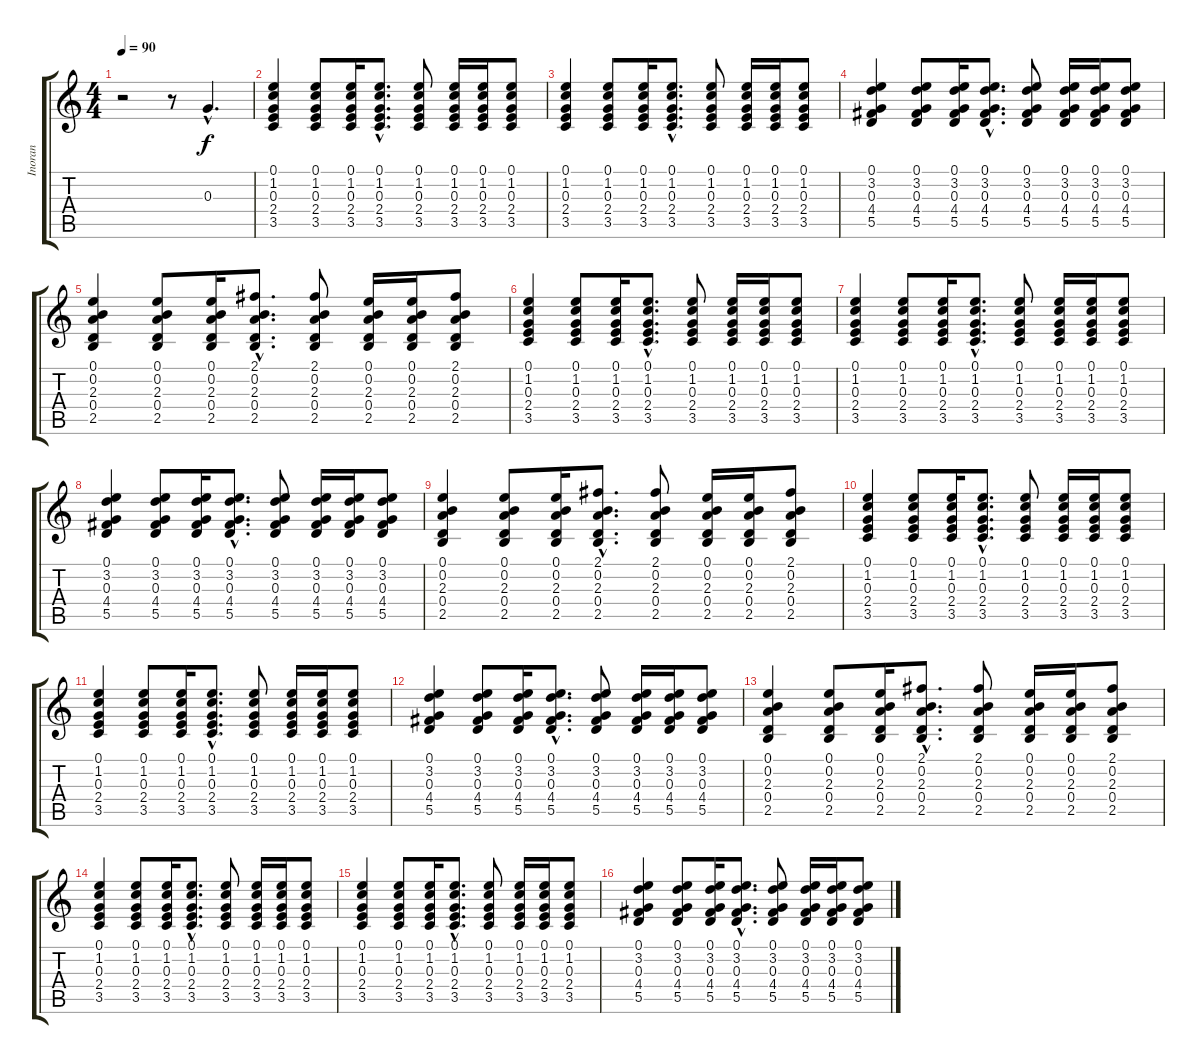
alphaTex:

\track ("Inoran" "Inoran") {instrument electricguitarjazz}
\staff {score tabs}
\tuning (E4 B3 G3 D3 A2 E2) {hide}
\ts (4 4)
\tempo 90
\clef g2
\ks c
r.2{dy f} r.8 0.3{hac}.4{d} |
(0.1 1.2 0.3 2.4 3.5).4 (0.1 1.2 0.3 2.4 3.5).8 (0.1 1.2 0.3 2.4 3.5).16 (0.1{hac} 1.2{hac} 0.3{hac} 2.4{hac} 3.5{hac}).8{d} (0.1 1.2 0.3 2.4 3.5).8 (0.1 1.2 0.3 2.4 3.5).16 (0.1 1.2 0.3 2.4 3.5).16 (0.1 1.2 0.3 2.4 3.5).8 |
(0.1 1.2 0.3 2.4 3.5).4 (0.1 1.2 0.3 2.4 3.5).8 (0.1 1.2 0.3 2.4 3.5).16 (0.1{hac} 1.2{hac} 0.3{hac} 2.4{hac} 3.5{hac}).8{d} (0.1 1.2 0.3 2.4 3.5).8 (0.1 1.2 0.3 2.4 3.5).16 (0.1 1.2 0.3 2.4 3.5).16 (0.1 1.2 0.3 2.4 3.5).8 |
(0.1 3.2 0.3 4.4 5.5).4 (0.1 3.2 0.3 4.4 5.5).8 (0.1 3.2 0.3 4.4 5.5).16 (0.1{hac} 3.2{hac} 0.3{hac} 4.4{hac} 5.5{hac}).8{d} (0.1 3.2 0.3 4.4 5.5).8 (0.1 3.2 0.3 4.4 5.5).16 (0.1 3.2 0.3 4.4 5.5).16 (0.1 3.2 0.3 4.4 5.5).8 |
(0.1 0.2 2.3 0.4 2.5).4 (0.1 0.2 2.3 0.4 2.5).8 (0.1 0.2 2.3 0.4 2.5).16 (2.1{hac} 0.2{hac} 2.3{hac} 0.4{hac} 2.5{hac}).8{d} (2.1 0.2 2.3 0.4 2.5).8 (0.1 0.2 2.3 0.4 2.5).16 (0.1 0.2 2.3 0.4 2.5).16 (2.1 0.2 2.3 0.4 2.5).8 |
(0.1 1.2 0.3 2.4 3.5).4 (0.1 1.2 0.3 2.4 3.5).8 (0.1 1.2 0.3 2.4 3.5).16 (0.1{hac} 1.2{hac} 0.3{hac} 2.4{hac} 3.5{hac}).8{d} (0.1 1.2 0.3 2.4 3.5).8 (0.1 1.2 0.3 2.4 3.5).16 (0.1 1.2 0.3 2.4 3.5).16 (0.1 1.2 0.3 2.4 3.5).8 |
(0.1 1.2 0.3 2.4 3.5).4 (0.1 1.2 0.3 2.4 3.5).8 (0.1 1.2 0.3 2.4 3.5).16 (0.1{hac} 1.2{hac} 0.3{hac} 2.4{hac} 3.5{hac}).8{d} (0.1 1.2 0.3 2.4 3.5).8 (0.1 1.2 0.3 2.4 3.5).16 (0.1 1.2 0.3 2.4 3.5).16 (0.1 1.2 0.3 2.4 3.5).8 |
(0.1 3.2 0.3 4.4 5.5).4 (0.1 3.2 0.3 4.4 5.5).8 (0.1 3.2 0.3 4.4 5.5).16 (0.1{hac} 3.2{hac} 0.3{hac} 4.4{hac} 5.5{hac}).8{d} (0.1 3.2 0.3 4.4 5.5).8 (0.1 3.2 0.3 4.4 5.5).16 (0.1 3.2 0.3 4.4 5.5).16 (0.1 3.2 0.3 4.4 5.5).8 |
(0.1 0.2 2.3 0.4 2.5).4 (0.1 0.2 2.3 0.4 2.5).8 (0.1 0.2 2.3 0.4 2.5).16 (2.1{hac} 0.2{hac} 2.3{hac} 0.4{hac} 2.5{hac}).8{d} (2.1 0.2 2.3 0.4 2.5).8 (0.1 0.2 2.3 0.4 2.5).16 (0.1 0.2 2.3 0.4 2.5).16 (2.1 0.2 2.3 0.4 2.5).8 |
(0.1 1.2 0.3 2.4 3.5).4 (0.1 1.2 0.3 2.4 3.5).8 (0.1 1.2 0.3 2.4 3.5).16 (0.1{hac} 1.2{hac} 0.3{hac} 2.4{hac} 3.5{hac}).8{d} (0.1 1.2 0.3 2.4 3.5).8 (0.1 1.2 0.3 2.4 3.5).16 (0.1 1.2 0.3 2.4 3.5).16 (0.1 1.2 0.3 2.4 3.5).8 |
(0.1 1.2 0.3 2.4 3.5).4 (0.1 1.2 0.3 2.4 3.5).8 (0.1 1.2 0.3 2.4 3.5).16 (0.1{hac} 1.2{hac} 0.3{hac} 2.4{hac} 3.5{hac}).8{d} (0.1 1.2 0.3 2.4 3.5).8 (0.1 1.2 0.3 2.4 3.5).16 (0.1 1.2 0.3 2.4 3.5).16 (0.1 1.2 0.3 2.4 3.5).8 |
(0.1 3.2 0.3 4.4 5.5).4 (0.1 3.2 0.3 4.4 5.5).8 (0.1 3.2 0.3 4.4 5.5).16 (0.1{hac} 3.2{hac} 0.3{hac} 4.4{hac} 5.5{hac}).8{d} (0.1 3.2 0.3 4.4 5.5).8 (0.1 3.2 0.3 4.4 5.5).16 (0.1 3.2 0.3 4.4 5.5).16 (0.1 3.2 0.3 4.4 5.5).8 |
(0.1 0.2 2.3 0.4 2.5).4 (0.1 0.2 2.3 0.4 2.5).8 (0.1 0.2 2.3 0.4 2.5).16 (2.1{hac} 0.2{hac} 2.3{hac} 0.4{hac} 2.5{hac}).8{d} (2.1 0.2 2.3 0.4 2.5).8 (0.1 0.2 2.3 0.4 2.5).16 (0.1 0.2 2.3 0.4 2.5).16 (2.1 0.2 2.3 0.4 2.5).8 |
(0.1 1.2 0.3 2.4 3.5).4 (0.1 1.2 0.3 2.4 3.5).8 (0.1 1.2 0.3 2.4 3.5).16 (0.1{hac} 1.2{hac} 0.3{hac} 2.4{hac} 3.5{hac}).8{d} (0.1 1.2 0.3 2.4 3.5).8 (0.1 1.2 0.3 2.4 3.5).16 (0.1 1.2 0.3 2.4 3.5).16 (0.1 1.2 0.3 2.4 3.5).8 |
(0.1 1.2 0.3 2.4 3.5).4 (0.1 1.2 0.3 2.4 3.5).8 (0.1 1.2 0.3 2.4 3.5).16 (0.1{hac} 1.2{hac} 0.3{hac} 2.4{hac} 3.5{hac}).8{d} (0.1 1.2 0.3 2.4 3.5).8 (0.1 1.2 0.3 2.4 3.5).16 (0.1 1.2 0.3 2.4 3.5).16 (0.1 1.2 0.3 2.4 3.5).8 |
(0.1 3.2 0.3 4.4 5.5).4 (0.1 3.2 0.3 4.4 5.5).8 (0.1 3.2 0.3 4.4 5.5).16 (0.1{hac} 3.2{hac} 0.3{hac} 4.4{hac} 5.5{hac}).8{d} (0.1 3.2 0.3 4.4 5.5).8 (0.1 3.2 0.3 4.4 5.5).16 (0.1 3.2 0.3 4.4 5.5).16 (0.1 3.2 0.3 4.4 5.5).8
